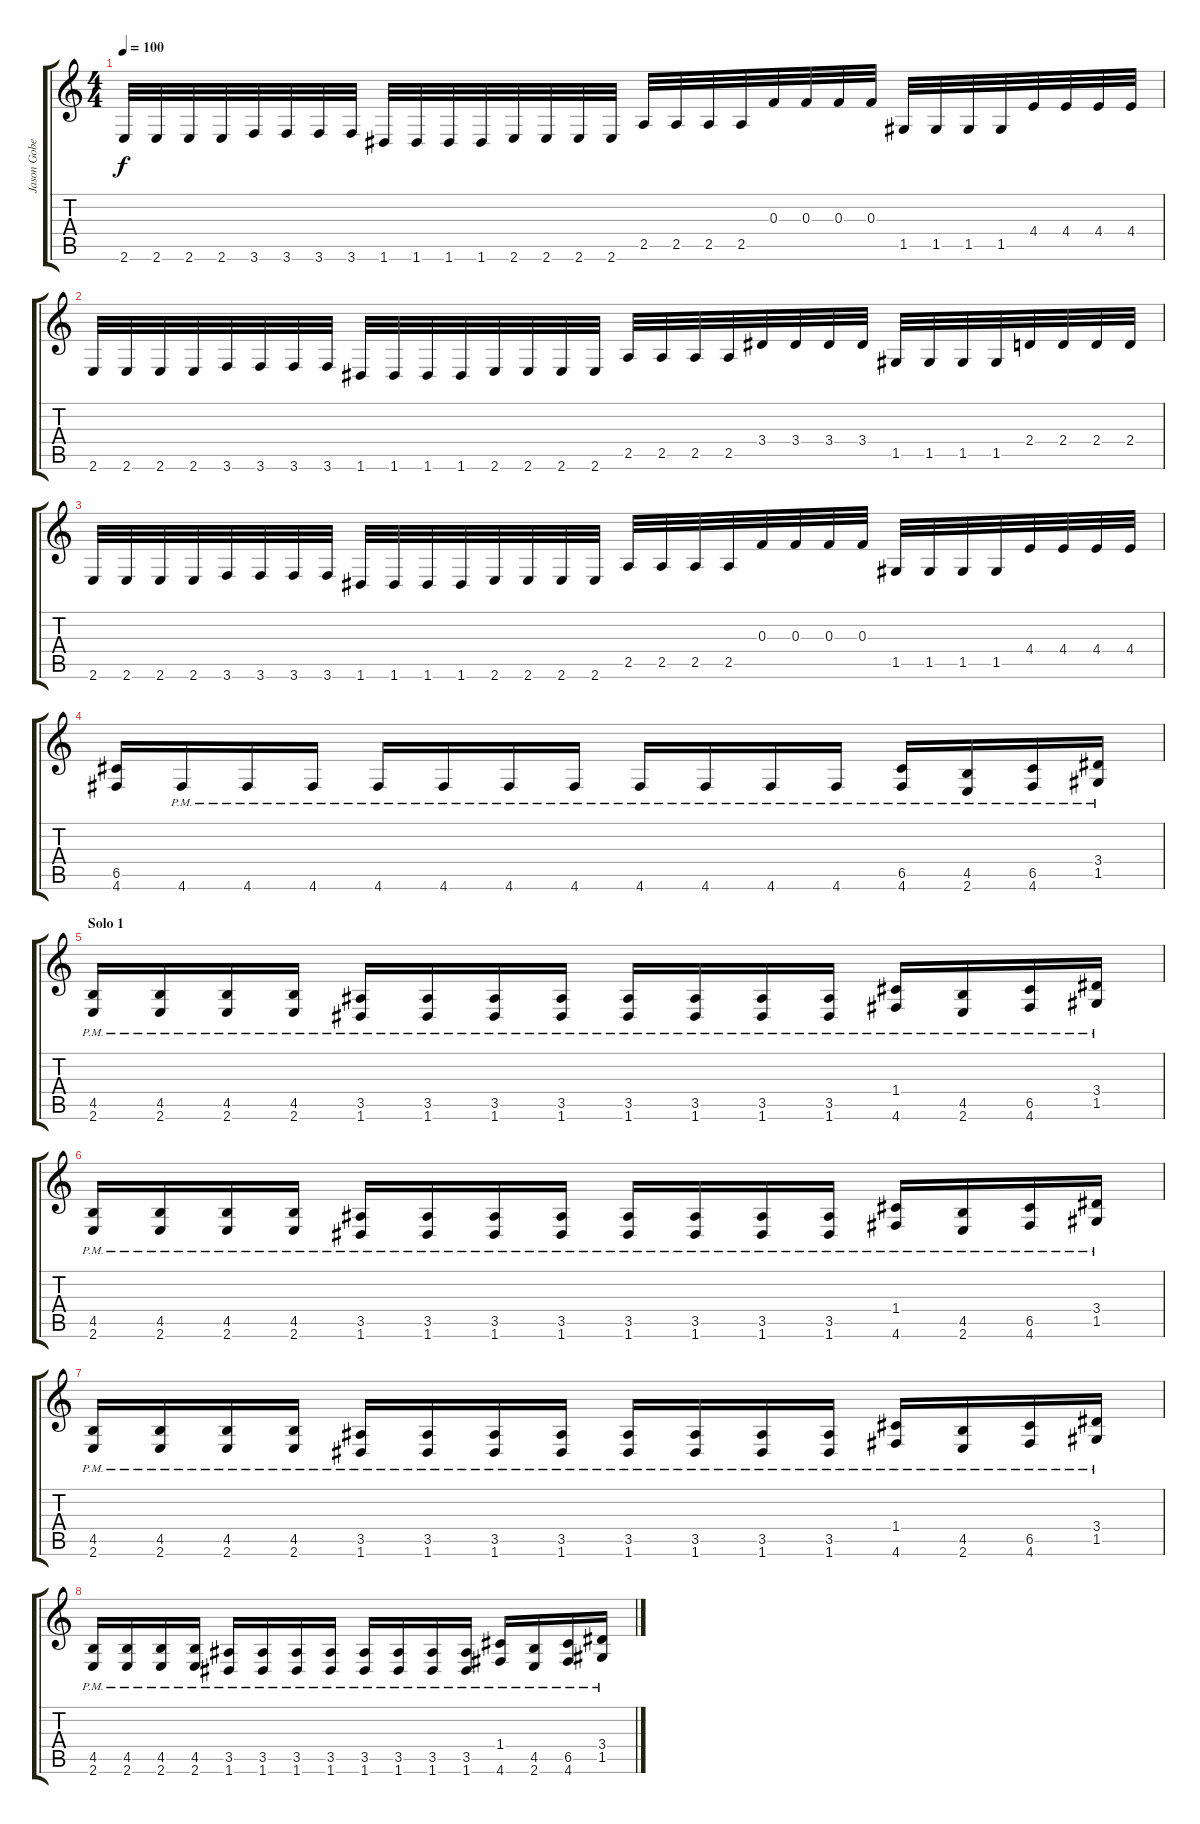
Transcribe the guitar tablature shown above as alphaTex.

\track ("Jason Gobel " "Jason Gobe") {instrument distortionguitar}
\staff {score tabs}
\tuning (D4 A3 F3 C3 G2 D2) {hide}
\ts (4 4)
\tempo 100
\clef g2
\ks c
2.6.32{dy f} 2.6.32 2.6.32 2.6.32 3.6.32 3.6.32 3.6.32 3.6.32 1.6.32 1.6.32 1.6.32 1.6.32 2.6.32 2.6.32 2.6.32 2.6.32 2.5.32 2.5.32 2.5.32 2.5.32 0.3.32 0.3.32 0.3.32 0.3.32 1.5.32 1.5.32 1.5.32 1.5.32 4.4.32 4.4.32 4.4.32 4.4.32 |
2.6.32 2.6.32 2.6.32 2.6.32 3.6.32 3.6.32 3.6.32 3.6.32 1.6.32 1.6.32 1.6.32 1.6.32 2.6.32 2.6.32 2.6.32 2.6.32 2.5.32 2.5.32 2.5.32 2.5.32 3.4.32 3.4.32 3.4.32 3.4.32 1.5.32 1.5.32 1.5.32 1.5.32 2.4.32 2.4.32 2.4.32 2.4.32 |
2.6.32 2.6.32 2.6.32 2.6.32 3.6.32 3.6.32 3.6.32 3.6.32 1.6.32 1.6.32 1.6.32 1.6.32 2.6.32 2.6.32 2.6.32 2.6.32 2.5.32 2.5.32 2.5.32 2.5.32 0.3.32 0.3.32 0.3.32 0.3.32 1.5.32 1.5.32 1.5.32 1.5.32 4.4.32 4.4.32 4.4.32 4.4.32 |
\section ("" "")
(6.5 4.6).16 4.6{pm}.16 4.6{pm}.16 4.6{pm}.16 4.6{pm}.16 4.6{pm}.16 4.6{pm}.16 4.6{pm}.16 4.6{pm}.16 4.6{pm}.16 4.6{pm}.16 4.6{pm}.16 (6.5{pm} 4.6{pm}).16 (4.5{pm} 2.6{pm}).16 (6.5{pm} 4.6{pm}).16 (3.4{pm} 1.5{pm}).16 |
\section ("" "Solo 1")
(4.5{pm} 2.6{pm}).16 (4.5{pm} 2.6{pm}).16 (4.5{pm} 2.6{pm}).16 (4.5{pm} 2.6{pm}).16 (3.5{pm} 1.6{pm}).16 (3.5{pm} 1.6{pm}).16 (3.5{pm} 1.6{pm}).16 (3.5{pm} 1.6{pm}).16 (3.5{pm} 1.6{pm}).16 (3.5{pm} 1.6{pm}).16 (3.5{pm} 1.6{pm}).16 (3.5{pm} 1.6{pm}).16 (1.4{pm} 4.6{pm}).16 (4.5{pm} 2.6{pm}).16 (6.5{pm} 4.6{pm}).16 (3.4{pm} 1.5{pm}).16 |
(4.5{pm} 2.6{pm}).16 (4.5{pm} 2.6{pm}).16 (4.5{pm} 2.6{pm}).16 (4.5{pm} 2.6{pm}).16 (3.5{pm} 1.6{pm}).16 (3.5{pm} 1.6{pm}).16 (3.5{pm} 1.6{pm}).16 (3.5{pm} 1.6{pm}).16 (3.5{pm} 1.6{pm}).16 (3.5{pm} 1.6{pm}).16 (3.5{pm} 1.6{pm}).16 (3.5{pm} 1.6{pm}).16 (1.4{pm} 4.6{pm}).16 (4.5{pm} 2.6{pm}).16 (6.5{pm} 4.6{pm}).16 (3.4{pm} 1.5{pm}).16 |
(4.5{pm} 2.6{pm}).16 (4.5{pm} 2.6{pm}).16 (4.5{pm} 2.6{pm}).16 (4.5{pm} 2.6{pm}).16 (3.5{pm} 1.6{pm}).16 (3.5{pm} 1.6{pm}).16 (3.5{pm} 1.6{pm}).16 (3.5{pm} 1.6{pm}).16 (3.5{pm} 1.6{pm}).16 (3.5{pm} 1.6{pm}).16 (3.5{pm} 1.6{pm}).16 (3.5{pm} 1.6{pm}).16 (1.4{pm} 4.6{pm}).16 (4.5{pm} 2.6{pm}).16 (6.5{pm} 4.6{pm}).16 (3.4{pm} 1.5{pm}).16 |
(4.5{pm} 2.6{pm}).16 (4.5{pm} 2.6{pm}).16 (4.5{pm} 2.6{pm}).16 (4.5{pm} 2.6{pm}).16 (3.5{pm} 1.6{pm}).16 (3.5{pm} 1.6{pm}).16 (3.5{pm} 1.6{pm}).16 (3.5{pm} 1.6{pm}).16 (3.5{pm} 1.6{pm}).16 (3.5{pm} 1.6{pm}).16 (3.5{pm} 1.6{pm}).16 (3.5{pm} 1.6{pm}).16 (1.4{pm} 4.6{pm}).16 (4.5{pm} 2.6{pm}).16 (6.5{pm} 4.6{pm}).16 (3.4{pm} 1.5{pm}).16
